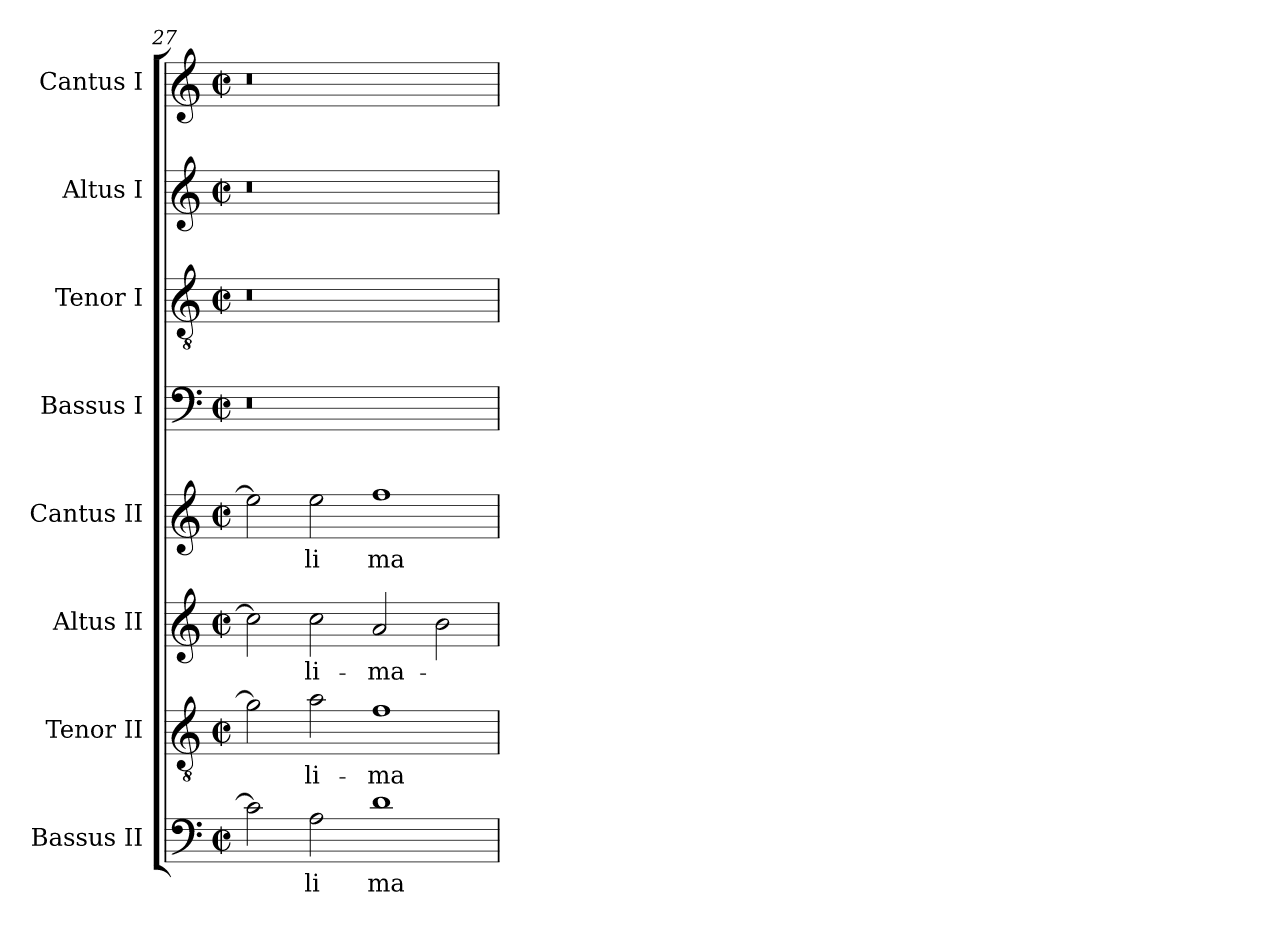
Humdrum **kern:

**kern	**text	**kern	**text	**kern	**text	**kern	**text	**kern	**kern	**kern	**kern
*part8	*part8	*part7	*part7	*part6	*part6	*part5	*part5	*part4	*part3	*part2	*part1
*staff8	*staff8	*staff7	*staff7	*staff6	*staff6	*staff5	*staff5	*staff4	*staff3	*staff2	*staff1
*I"Bassus II	*	*I"Tenor II	*	*I"Altus II	*	*I"Cantus II	*	*I"Bassus I	*I"Tenor I	*I"Altus I	*I"Cantus I
*clefF4	*	*clefGv2	*	*clefG2	*	*clefG2	*	*clefF4	*clefGv2	*clefG2	*clefG2
*M2/2	*	*M2/2	*	*M2/2	*	*M2/2	*	*M2/2	*M2/2	*M2/2	*M2/2
*met(c|)	*	*met(c|)	*	*met(c|)	*	*met(c|)	*	*met(c|)	*met(c|)	*met(c|)	*met(c|)
=27	=27	=27	=27	=27	=27	=27	=27	=27	=27	=27	=27
2c\]	.	2g\]	.	2cc\]	.	2ee\]	.	0r	0r	0r	0r
!	!LO:LY:b:cj	!	!LO:LY:b:cj	!	!LO:LY:b:cj	!	!LO:LY:b:cj	!	!	!	!
2A\	li	2a\	-li-	2cc\	-li-	2ee\	li	.	.	.	.
!	!LO:LY:b:cj	!	!LO:LY:b:cj	!	!LO:LY:b	!	!LO:LY:b:cj	!	!	!	!
1d	ma	1f	-ma-	2a/	-ma-	1ff	ma	.	.	.	.
.	.	.	.	2b\	.	.	.	.	.	.	.
=	=	=	=	=	=	=	=	=	=	=	=
*-	*-	*-	*-	*-	*-	*-	*-	*-	*-	*-	*-
